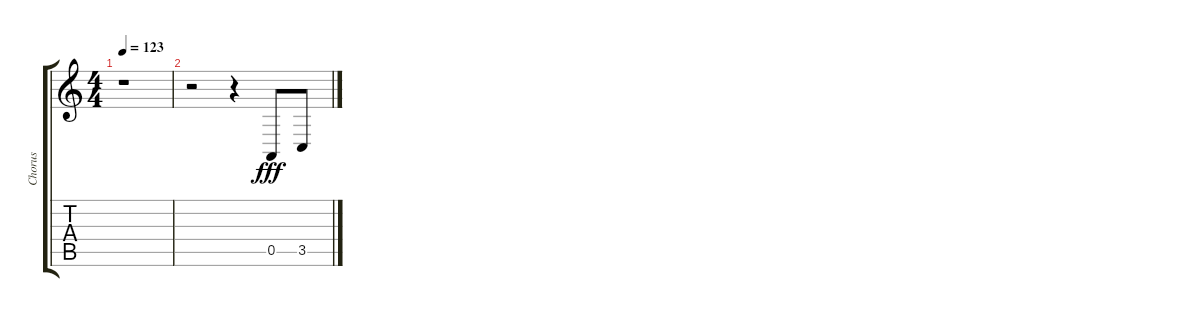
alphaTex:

\track ("Chorus" "Chorus") {instrument tuba}
\staff {score tabs}
\tuning (E4 B3 G3 D3 A2 E2) {hide}
\ts (4 4)
\tempo 123
\clef g2
\ks c
r.1{dy fff} |
r.2 r.4 0.5.8 3.5.8
